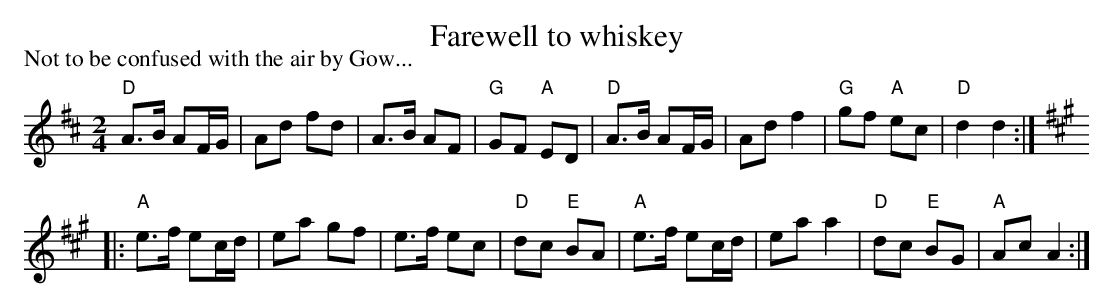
X:1
T:Farewell to whiskey
P:Not to be confused with the air by Gow...
M:2/4
L:1/16
K:D
"D"A3B A2FG | A2d2 f2d2 | A3B A2F2 | "G"G2F2 "A"E2D2 |\
"D"A3B A2FG | A2d2 f4 | "G"g2f2 "A"e2c2 | "D"d4 d4 :|
K:A
|:"A"e3f e2cd | e2a2 g2f2 | e3f e2c2 | "D"d2c2 "E"B2A2 |\
"A"e3f e2cd | e2a2 a4 | "D"d2c2 "E"B2G2 | "A"A2c2 A4:|
